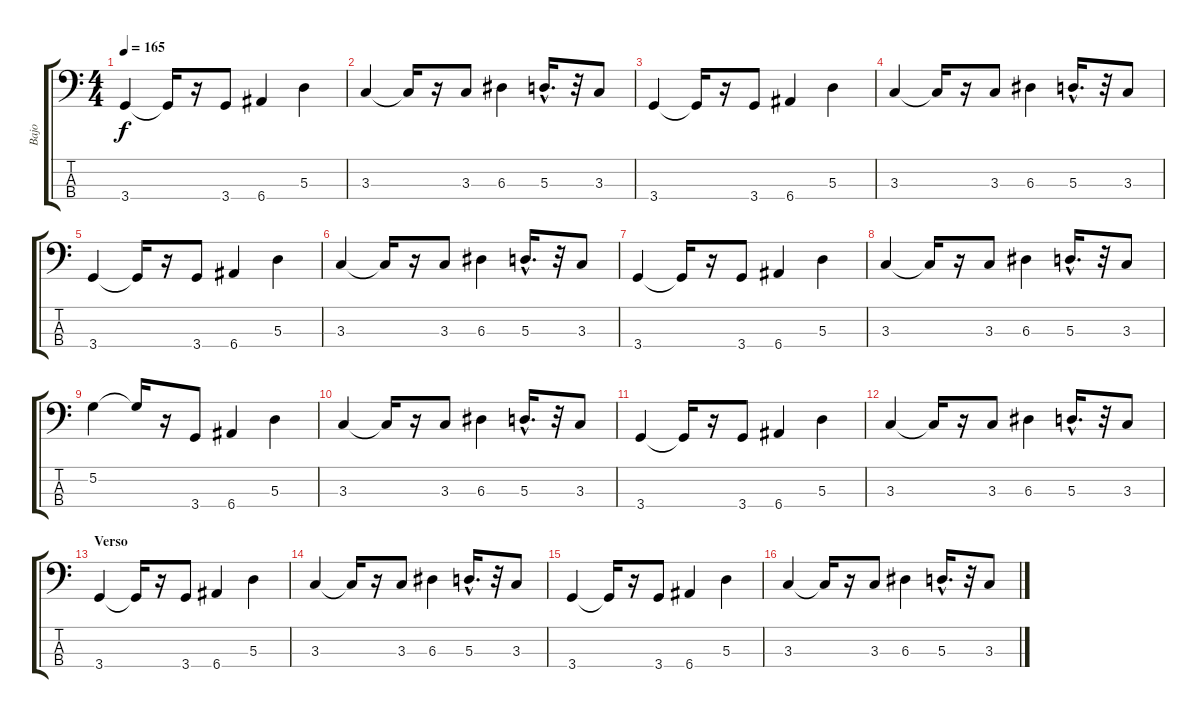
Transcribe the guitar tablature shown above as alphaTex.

\track ("Bajo" "Bajo") {instrument electricbassfinger}
\staff {score tabs}
\tuning (G2 D2 A1 E1) {hide}
\ts (4 4)
\tempo 165
\clef f4
\ks c
3.4.4{dy f instrument electricbassfinger} 3.4{t}.16 r.16 3.4.8 6.4.4 5.3.4 |
3.3.4 3.3{t}.16 r.16 3.3.8 6.3.4 5.3{hac}.16{d} r.32 3.3.8 |
3.4.4 3.4{t}.16 r.16 3.4.8 6.4.4 5.3.4 |
3.3.4 3.3{t}.16 r.16 3.3.8 6.3.4 5.3{hac}.16{d} r.32 3.3.8 |
3.4.4 3.4{t}.16 r.16 3.4.8 6.4.4 5.3.4 |
3.3.4 3.3{t}.16 r.16 3.3.8 6.3.4 5.3{hac}.16{d} r.32 3.3.8 |
3.4.4 3.4{t}.16 r.16 3.4.8 6.4.4 5.3.4 |
3.3.4 3.3{t}.16 r.16 3.3.8 6.3.4 5.3{hac}.16{d} r.32 3.3.8 |
5.2.4 5.2{t}.16 r.16 3.4.8 6.4.4 5.3.4 |
3.3.4 3.3{t}.16 r.16 3.3.8 6.3.4 5.3{hac}.16{d} r.32 3.3.8 |
3.4.4 3.4{t}.16 r.16 3.4.8 6.4.4 5.3.4 |
3.3.4 3.3{t}.16 r.16 3.3.8 6.3.4 5.3{hac}.16{d} r.32 3.3.8 |
\section ("" "Verso")
3.4.4 3.4{t}.16 r.16 3.4.8 6.4.4 5.3.4 |
3.3.4 3.3{t}.16 r.16 3.3.8 6.3.4 5.3{hac}.16{d} r.32 3.3.8 |
3.4.4 3.4{t}.16 r.16 3.4.8 6.4.4 5.3.4 |
3.3.4 3.3{t}.16 r.16 3.3.8 6.3.4 5.3{hac}.16{d} r.32 3.3.8
